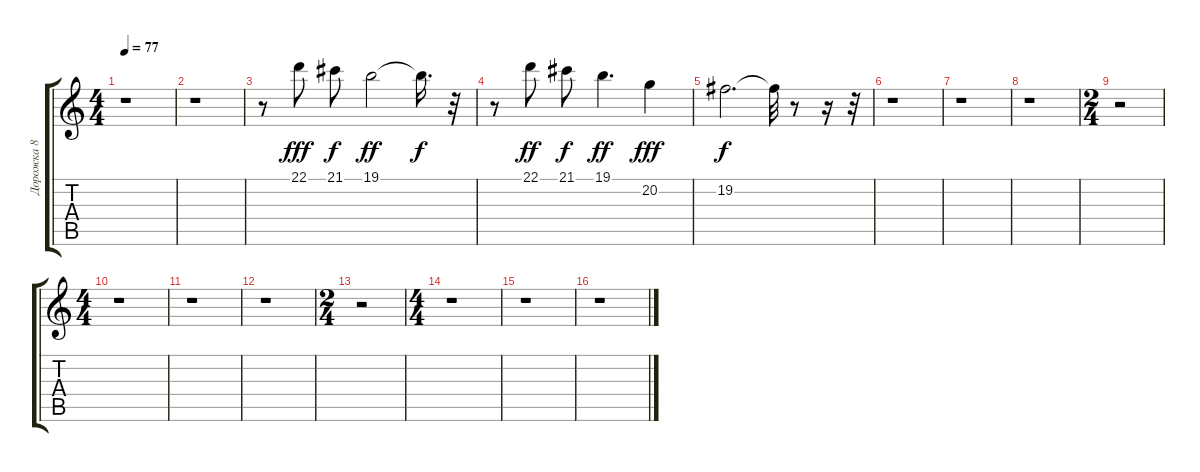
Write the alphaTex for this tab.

\track ("Дорожка 8" "Дорожка 8") {instrument pad1newage}
\staff {score tabs}
\tuning (E4 B3 G3 D3 A2 E2) {hide}
\ts (4 4)
\tempo 77
\clef g2
\ks c
r.1{dy fff} |
r.1 |
r.8 22.1.8 21.1.8{dy f} 19.1.2{dy ff} 19.1{t}.16{d dy f} r.32 |
r.8 22.1.8{dy ff} 21.1.8{dy f} 19.1.4{d dy ff} 20.2.4{dy fff} |
19.2.2{d dy f} 19.2{t}.32 r.8 r.16 r.32 |
r.1 |
r.1 |
r.1 |
\ts (2 4)
r.2 |
\ts (4 4)
r.1 |
r.1 |
r.1 |
\ts (2 4)
r.2 |
\ts (4 4)
r.1 |
r.1 |
r.1
